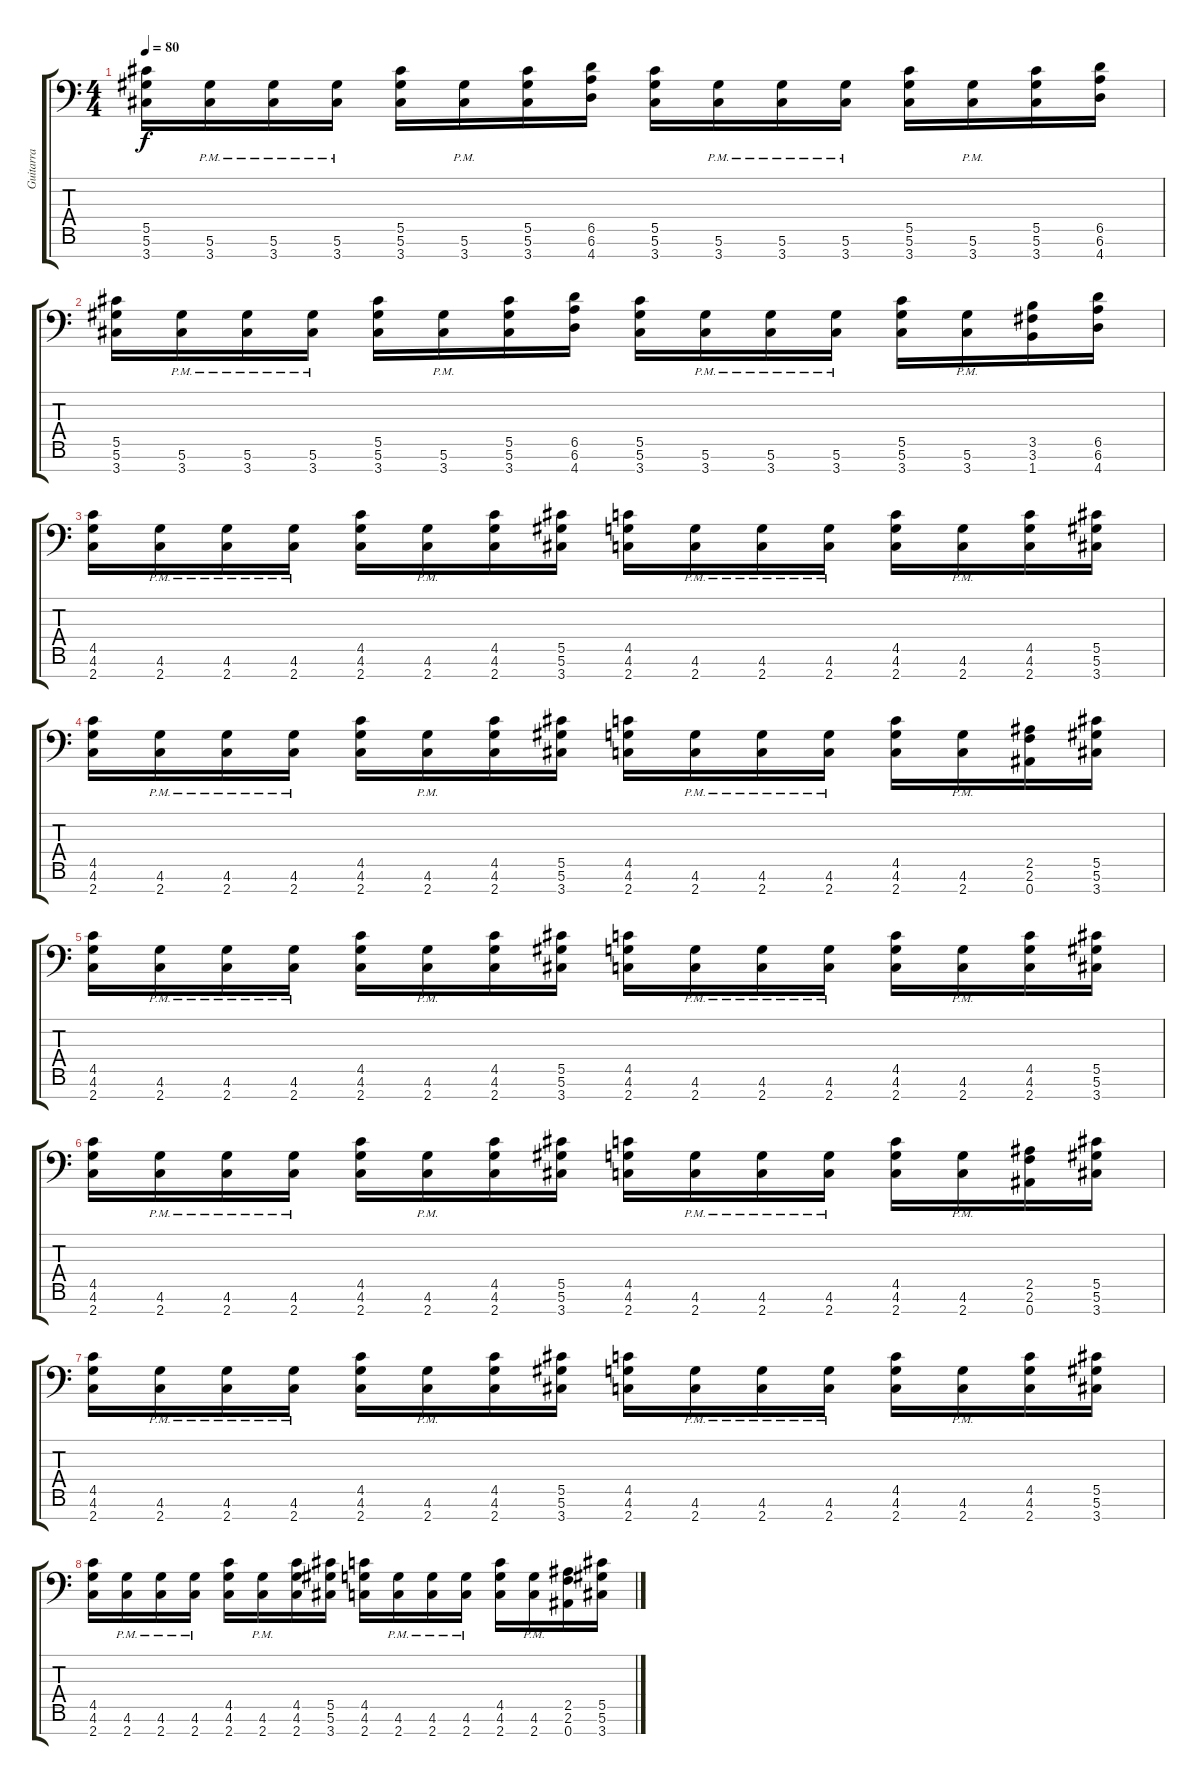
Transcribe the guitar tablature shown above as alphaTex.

\track ("Guitarra" "Guitarra") {instrument distortionguitar}
\staff {score tabs}
\tuning (Eb4 Bb3 Gb3 Db3 Ab2 Eb2 Bb1) {hide}
\ts (4 4)
\tempo 80
\clef f4
\ks c
(5.5 5.6 3.7).16{dy f} (5.6{pm} 3.7{pm}).16 (5.6{pm} 3.7{pm}).16 (5.6{pm} 3.7{pm}).16 (5.5 5.6 3.7).16 (5.6{pm} 3.7{pm}).16 (5.5 5.6 3.7).16 (6.5 6.6 4.7).16 (5.5 5.6 3.7).16 (5.6{pm} 3.7{pm}).16 (5.6{pm} 3.7{pm}).16 (5.6{pm} 3.7{pm}).16 (5.5 5.6 3.7).16 (5.6{pm} 3.7{pm}).16 (5.5 5.6 3.7).16 (6.5 6.6 4.7).16 |
(5.5 5.6 3.7).16 (5.6{pm} 3.7{pm}).16 (5.6{pm} 3.7{pm}).16 (5.6{pm} 3.7{pm}).16 (5.5 5.6 3.7).16 (5.6{pm} 3.7{pm}).16 (5.5 5.6 3.7).16 (6.5 6.6 4.7).16 (5.5 5.6 3.7).16 (5.6{pm} 3.7{pm}).16 (5.6{pm} 3.7{pm}).16 (5.6{pm} 3.7{pm}).16 (5.5 5.6 3.7).16 (5.6{pm} 3.7{pm}).16 (3.5 3.6 1.7).16 (6.5 6.6 4.7).16 |
(4.5 4.6 2.7).16 (4.6{pm} 2.7{pm}).16 (4.6{pm} 2.7{pm}).16 (4.6{pm} 2.7{pm}).16 (4.5 4.6 2.7).16 (4.6{pm} 2.7{pm}).16 (4.5 4.6 2.7).16 (5.5 5.6 3.7).16 (4.5 4.6 2.7).16 (4.6{pm} 2.7{pm}).16 (4.6{pm} 2.7{pm}).16 (4.6{pm} 2.7{pm}).16 (4.5 4.6 2.7).16 (4.6{pm} 2.7{pm}).16 (4.5 4.6 2.7).16 (5.5 5.6 3.7).16 |
(4.5 4.6 2.7).16 (4.6{pm} 2.7{pm}).16 (4.6{pm} 2.7{pm}).16 (4.6{pm} 2.7{pm}).16 (4.5 4.6 2.7).16 (4.6{pm} 2.7{pm}).16 (4.5 4.6 2.7).16 (5.5 5.6 3.7).16 (4.5 4.6 2.7).16 (4.6{pm} 2.7{pm}).16 (4.6{pm} 2.7{pm}).16 (4.6{pm} 2.7{pm}).16 (4.5 4.6 2.7).16 (4.6{pm} 2.7{pm}).16 (2.5 2.6 0.7).16 (5.5 5.6 3.7).16 |
(4.5 4.6 2.7).16 (4.6{pm} 2.7{pm}).16 (4.6{pm} 2.7{pm}).16 (4.6{pm} 2.7{pm}).16 (4.5 4.6 2.7).16 (4.6{pm} 2.7{pm}).16 (4.5 4.6 2.7).16 (5.5 5.6 3.7).16 (4.5 4.6 2.7).16 (4.6{pm} 2.7{pm}).16 (4.6{pm} 2.7{pm}).16 (4.6{pm} 2.7{pm}).16 (4.5 4.6 2.7).16 (4.6{pm} 2.7{pm}).16 (4.5 4.6 2.7).16 (5.5 5.6 3.7).16 |
(4.5 4.6 2.7).16 (4.6{pm} 2.7{pm}).16 (4.6{pm} 2.7{pm}).16 (4.6{pm} 2.7{pm}).16 (4.5 4.6 2.7).16 (4.6{pm} 2.7{pm}).16 (4.5 4.6 2.7).16 (5.5 5.6 3.7).16 (4.5 4.6 2.7).16 (4.6{pm} 2.7{pm}).16 (4.6{pm} 2.7{pm}).16 (4.6{pm} 2.7{pm}).16 (4.5 4.6 2.7).16 (4.6{pm} 2.7{pm}).16 (2.5 2.6 0.7).16 (5.5 5.6 3.7).16 |
(4.5 4.6 2.7).16 (4.6{pm} 2.7{pm}).16 (4.6{pm} 2.7{pm}).16 (4.6{pm} 2.7{pm}).16 (4.5 4.6 2.7).16 (4.6{pm} 2.7{pm}).16 (4.5 4.6 2.7).16 (5.5 5.6 3.7).16 (4.5 4.6 2.7).16 (4.6{pm} 2.7{pm}).16 (4.6{pm} 2.7{pm}).16 (4.6{pm} 2.7{pm}).16 (4.5 4.6 2.7).16 (4.6{pm} 2.7{pm}).16 (4.5 4.6 2.7).16 (5.5 5.6 3.7).16 |
(4.5 4.6 2.7).16 (4.6{pm} 2.7{pm}).16 (4.6{pm} 2.7{pm}).16 (4.6{pm} 2.7{pm}).16 (4.5 4.6 2.7).16 (4.6{pm} 2.7{pm}).16 (4.5 4.6 2.7).16 (5.5 5.6 3.7).16 (4.5 4.6 2.7).16 (4.6{pm} 2.7{pm}).16 (4.6{pm} 2.7{pm}).16 (4.6{pm} 2.7{pm}).16 (4.5 4.6 2.7).16 (4.6{pm} 2.7{pm}).16 (2.5 2.6 0.7).16 (5.5 5.6 3.7).16
